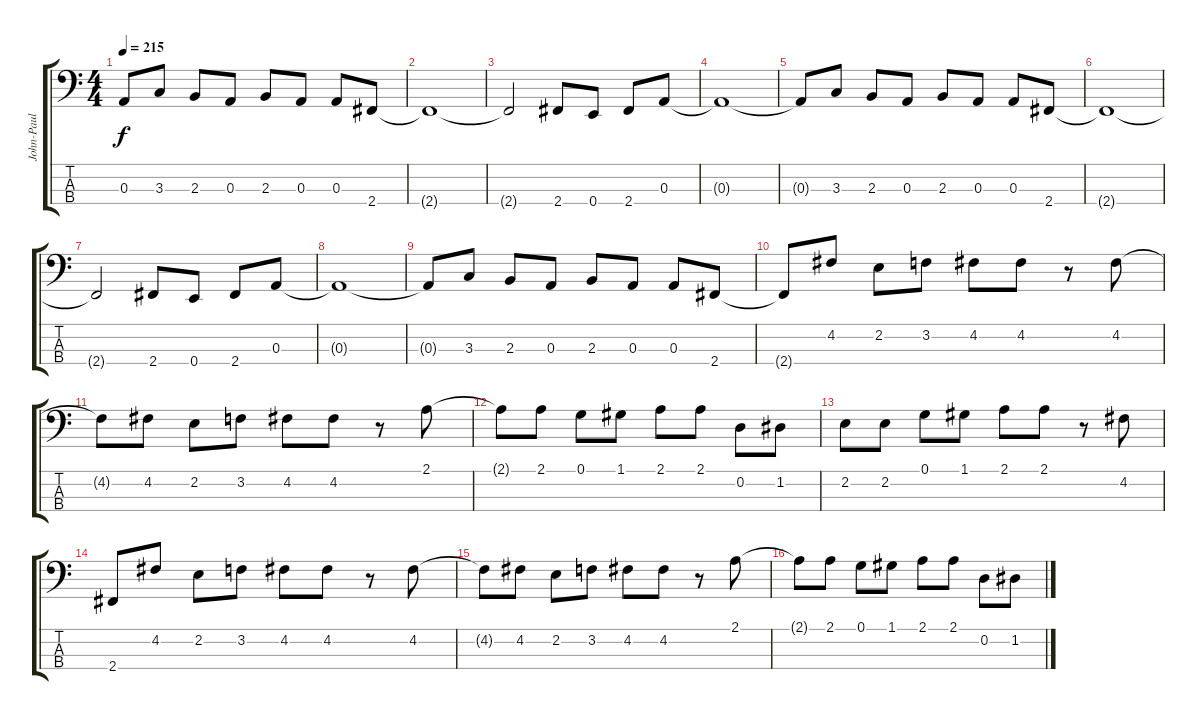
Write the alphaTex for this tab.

\track ("John-Paul Jones" "John-Paul ") {instrument electricbassfinger}
\staff {score tabs}
\tuning (G2 D2 A1 E1) {hide}
\ts (4 4)
\tempo 215
\clef f4
\ks c
0.3{t}.8{dy f} 3.3.8 2.3.8 0.3.8 2.3.8 0.3.8 0.3.8 2.4.8 |
2.4{t}.1 |
2.4{t}.2 2.4.8 0.4.8 2.4.8 0.3.8 |
0.3{t}.1 |
0.3{t}.8 3.3.8 2.3.8 0.3.8 2.3.8 0.3.8 0.3.8 2.4.8 |
2.4{t}.1 |
2.4{t}.2 2.4.8 0.4.8 2.4.8 0.3.8 |
0.3{t}.1 |
0.3{t}.8 3.3.8 2.3.8 0.3.8 2.3.8 0.3.8 0.3.8 2.4.8 |
2.4{t}.8 4.2.8 2.2.8 3.2.8 4.2.8 4.2.8 r.8 4.2.8 |
4.2{t}.8 4.2.8 2.2.8 3.2.8 4.2.8 4.2.8 r.8 2.1.8 |
2.1{t}.8 2.1.8 0.1.8 1.1.8 2.1.8 2.1.8 0.2.8 1.2.8 |
2.2.8 2.2.8 0.1.8 1.1.8 2.1.8 2.1.8 r.8 4.2.8 |
2.4.8 4.2.8 2.2.8 3.2.8 4.2.8 4.2.8 r.8 4.2.8 |
4.2{t}.8 4.2.8 2.2.8 3.2.8 4.2.8 4.2.8 r.8 2.1.8 |
2.1{t}.8 2.1.8 0.1.8 1.1.8 2.1.8 2.1.8 0.2.8 1.2.8
